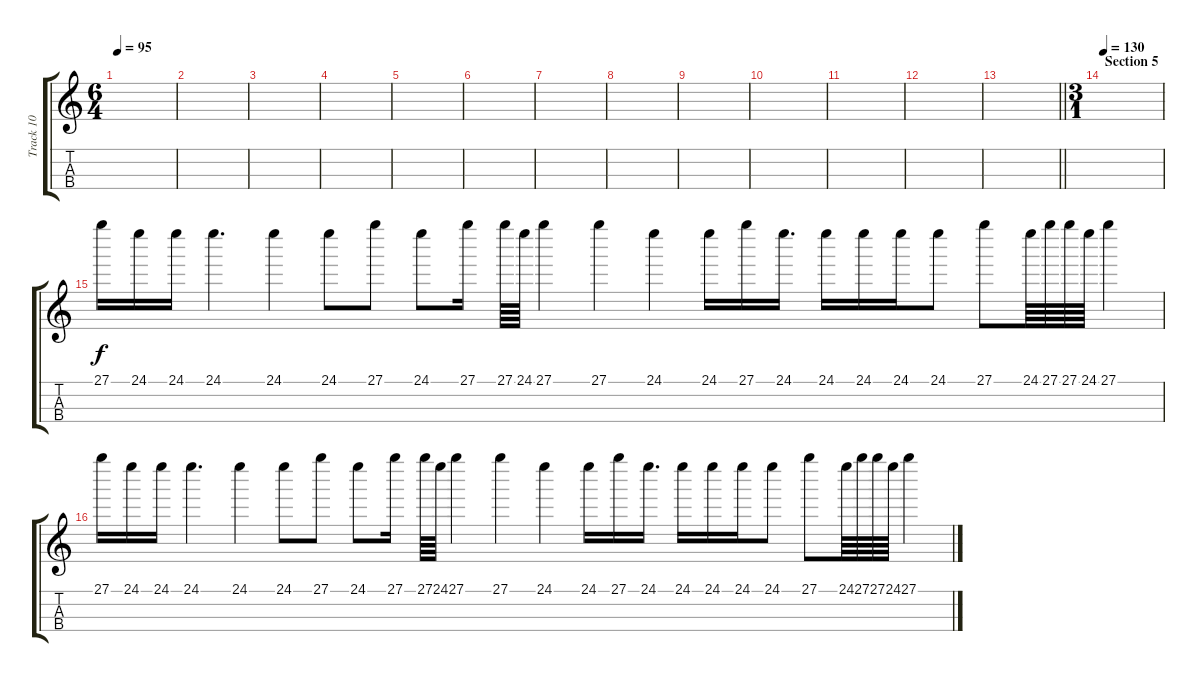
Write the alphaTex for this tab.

\track ("Track 10" "Track 10") {instrument guitarharmonics}
\staff {score tabs}
\tuning (E4 B3 G3 D3) {hide}
\ts (6 4)
\tempo 95
\clef g2
\ks c
|
|
|
|
|
|
|
|
|
|
|
|
\barLineRight lightlight
|
\ts (3 1)
\section ("" "Section 5")
\tempo 130
|
27.1.16{volume 9} 24.1.16 24.1.16 24.1.4{d} 24.1.4 24.1.8 27.1.8 24.1.8 27.1.16 27.1.64 24.1.64 27.1.4 27.1.4 24.1.4 24.1.16 27.1.16{volume 9} 24.1.16{d} 24.1.16 24.1.16 24.1.16 24.1.8 27.1.8 24.1.64 27.1.64 27.1.64 24.1.64 27.1.4 |
27.1.16{volume 9} 24.1.16 24.1.16 24.1.4{d} 24.1.4 24.1.8 27.1.8 24.1.8 27.1.16 27.1.64 24.1.64 27.1.4 27.1.4 24.1.4 24.1.16 27.1.16{volume 9} 24.1.16{d} 24.1.16 24.1.16 24.1.16 24.1.8 27.1.8 24.1.64 27.1.64 27.1.64 24.1.64 27.1.4
